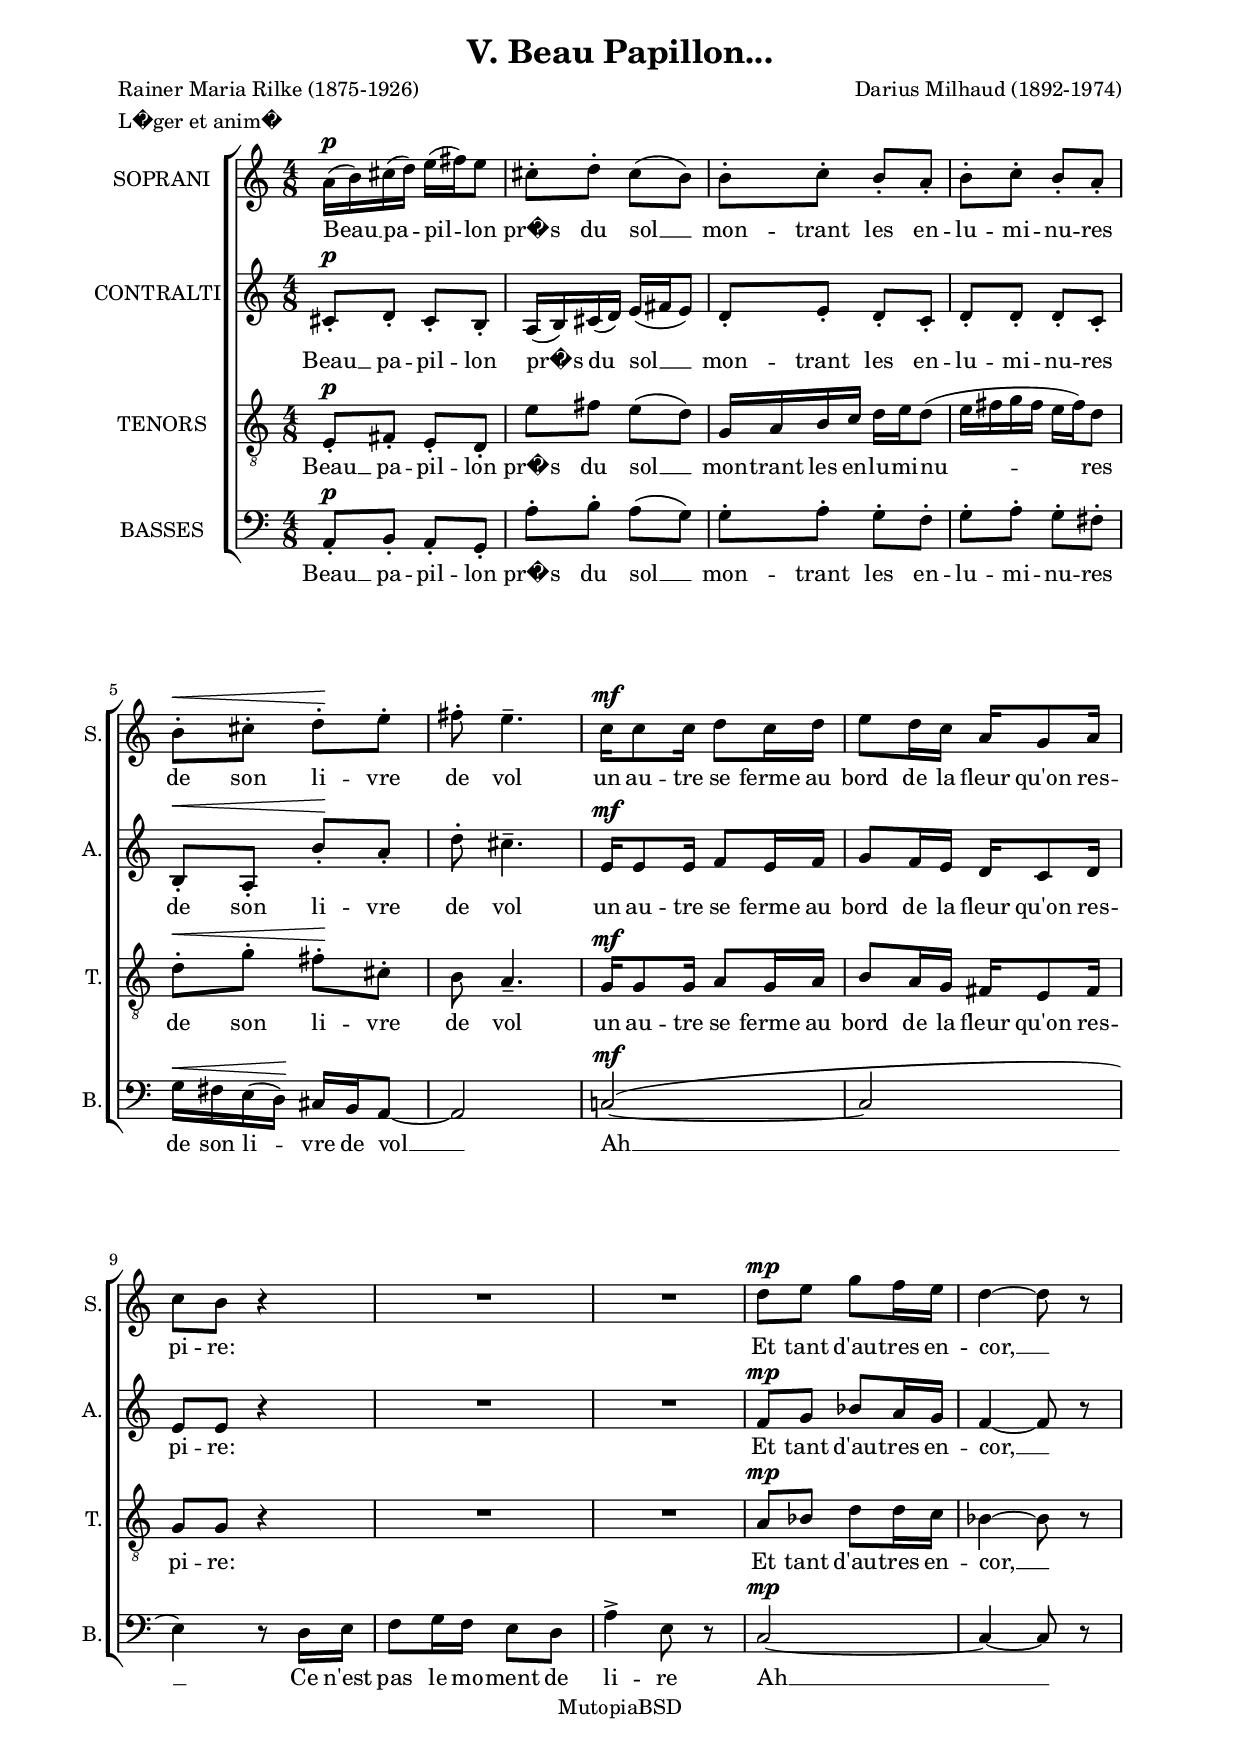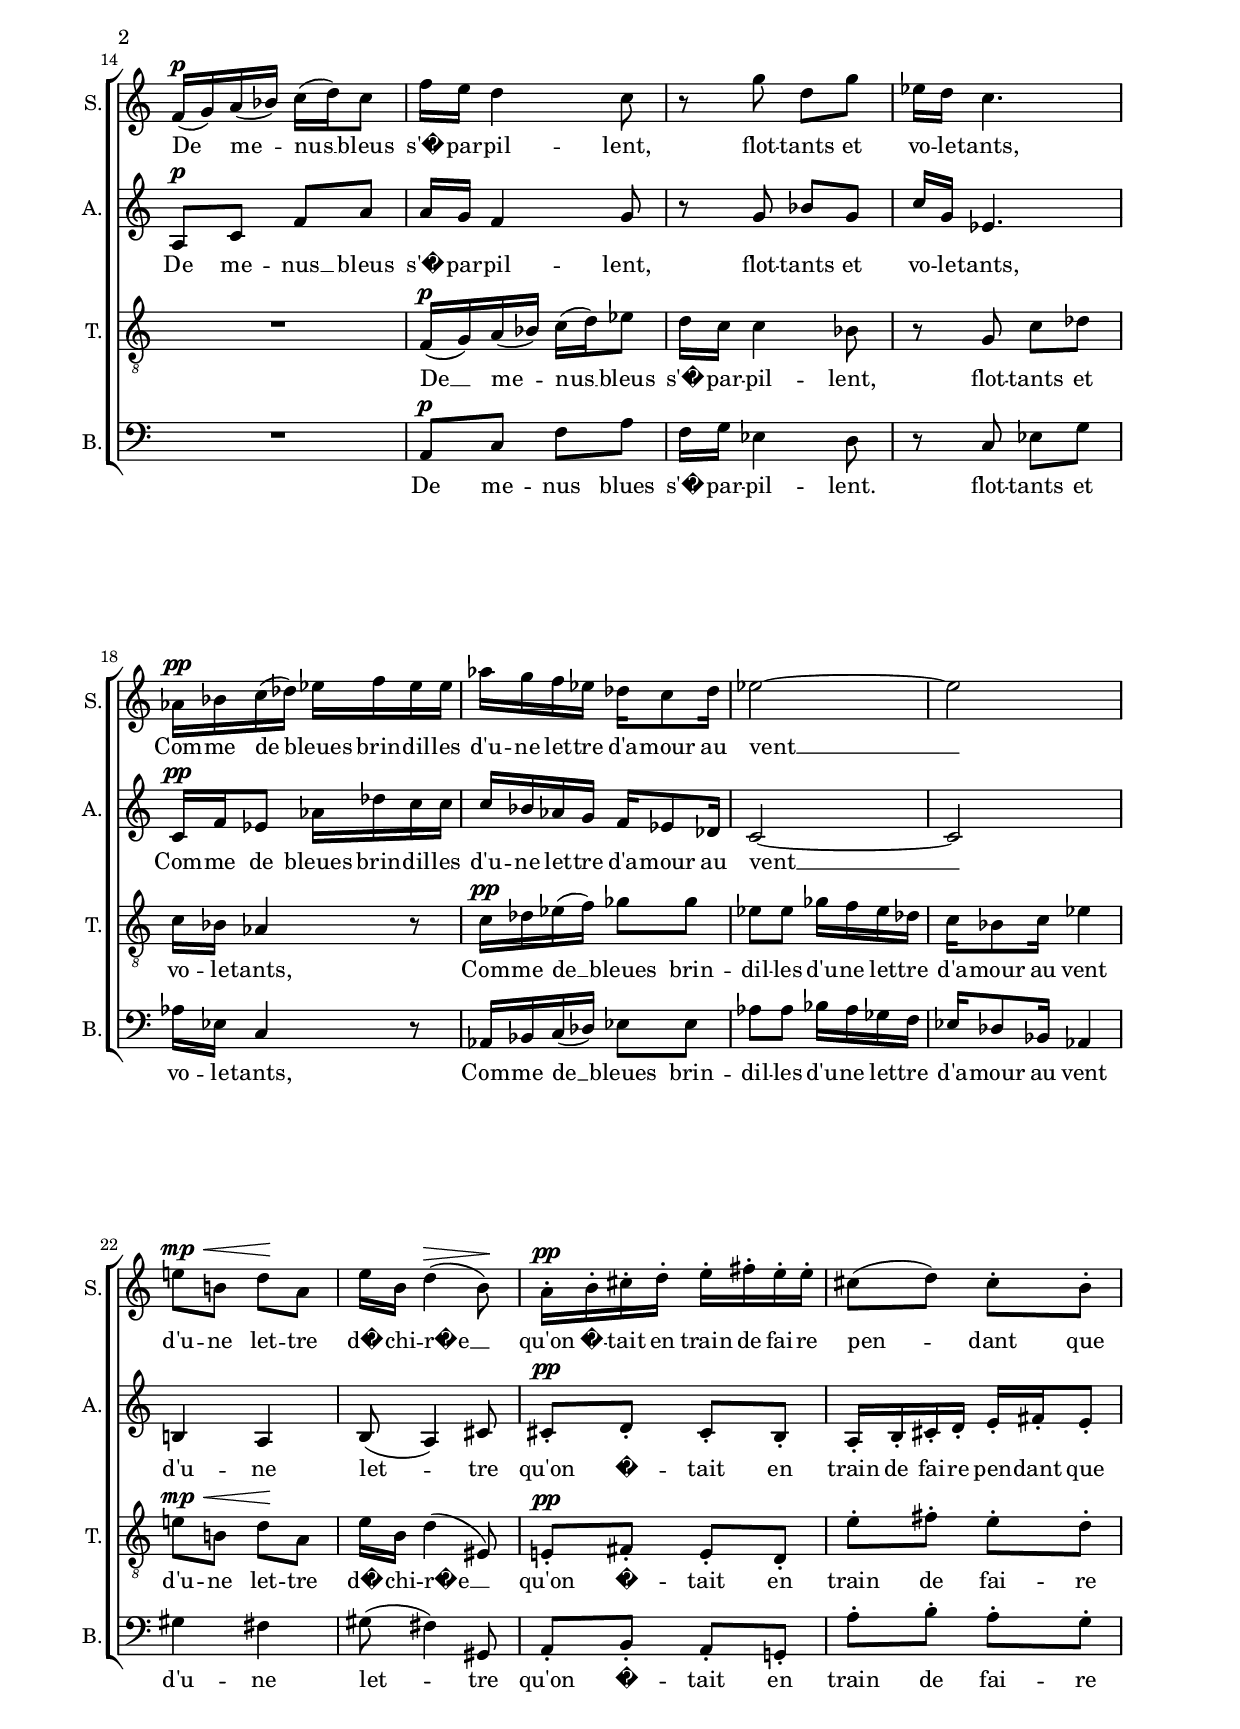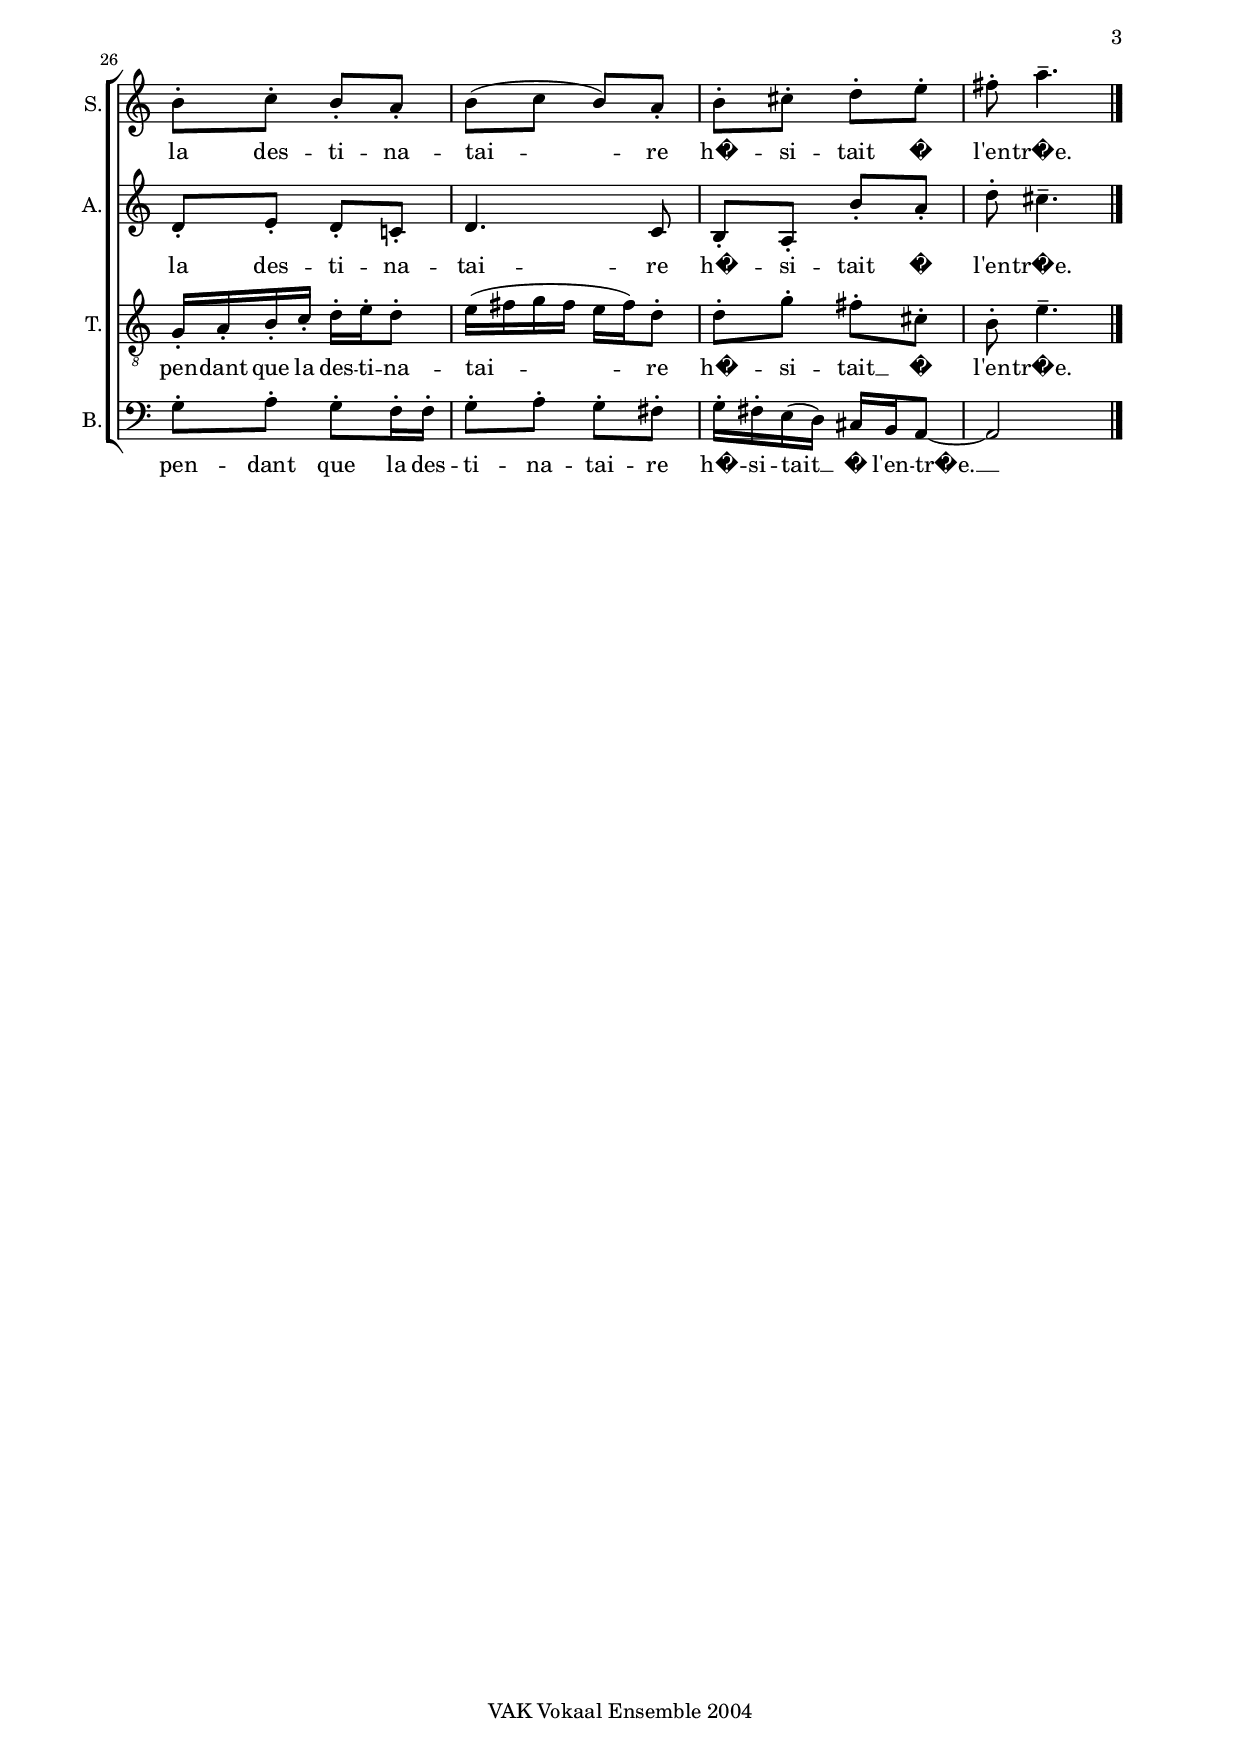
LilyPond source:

\header {
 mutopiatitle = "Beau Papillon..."
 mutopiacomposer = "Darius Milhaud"
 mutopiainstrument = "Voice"
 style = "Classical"
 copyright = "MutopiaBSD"
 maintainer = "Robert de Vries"
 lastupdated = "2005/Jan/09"

  title = "V. Beau Papillon..."
  composer = "Darius Milhaud (1892-1974)"
  poet = "Rainer Maria Rilke (1875-1926)"
  meter = "L�ger et anim�"
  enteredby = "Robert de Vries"
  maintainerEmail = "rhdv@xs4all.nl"

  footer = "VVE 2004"
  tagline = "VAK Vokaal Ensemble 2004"
% tagline = "\\\\This music is part of the Mutopia project, http://sca.uwaterloo.ca/Mutopia/\\\\It has been typeset and placed in the public domain by Robert de Vries.\\\\Unrestricted modification and redistribution is permitted and encouraged --- copy this music and share it!"
}

\version "2.4.0"

#(set-default-paper-size "a4")
#(set-global-staff-size 18)

global = {
   \time 4/8
}

sopraan = \relative c'' \context Voice = "sopraan" {
\clef "violin"
   \dynamicUp
\key c \major
%1
a16\p( b) cis( d) e( fis) e8 | cis-. d-. cis( b) |
b-. c-. b-. a-. | b-. c-. b-. a-. | b-.\< cis-. d-.\! e-. |
fis-. e4.-- | c16\mf c8 c16 d8 c16 d | e8 d16 c a g8 a16 |
c8 b r4 | R2 | R2 | d8\mp e g f16 e |
d4 ~ d8 r8 | f,16\p( g) a( bes) c( d) c8 | f16 e d4 c8 | r g' d g |
es16 d c4. | as16\pp bes c( des) es f es es | as g f es des c8 des16 |
es2 ~ | es2 | e!8\mp\< b! d\! a | e'16 b d4\>( b8\!) |
a16-.\pp b-. cis-. d-. e-. fis-. e-. e-. | cis8( d) cis-. b-. | b-. c-. b-. a-. |
b( c b) a-. | b-. cis-. d-. e-. | fis-. a4.-- | \bar "|."
}

alt = \relative c' \context Voice = "alt" {
\clef "violin"
   \dynamicUp
\key c \major
%1
cis8-.\p d-. cis-. b-. |a16( b) cis( d) e( fis e8) |
d-. e-. d-. c-. | d-. d-. d-. c-. | b-.\< a-. b'-.\! a-. |
d-. cis4.-- | e,16\mf e8 e16 f8 e16 f |g8 f16 e d c8 d16 |
e8 e r4 | R2 | R2 | f8\mp g bes a16 g |
f4 ~ f8 r | a,\p c f a | a16 g f4 g8 | r g bes g | 
c16 g es4. | c16\pp f es8 as16 des c c | c bes as g f es8 des16 |
c2 ~| c2 | b!4 a | b8( a4) cis8 |
cis-.\pp d-. cis-. b-. | a16-. b-. cis-. d-. e-. fis-. e8-. | d-. e-. d-. c!-. |
d4. c8 | b-. a-. b'-. a-. | d-. cis4.-- 
}

tenor = \relative c' \context Voice = "tenor" {
\clef "violin_8"
   \dynamicUp
\key c \major
%1
e,8-.\p fis-. e-. d-. | e'fis e( d) |
g,16 a b c d e d8( | e16 fis g fis e fis) d8 | d-.\< g-. fis-.\! cis-. |
b a4.-- | g16\mf g8 g16 a8 g16 a | b8 a16 g fis e8 fis16  |
g8 g r4 | R2 | R2 | a8\mp bes d d16 c |
bes4 ~ bes8  r | R2 | f16\p( g) a( bes) c( d) es8 |d16 c c4 bes8 |
r g c des | c16 bes as4 r8 | c16\pp des es( f) ges8 ges |
es es ges16 f es des | c bes8 c16 es4 | e!8\mp\< b! d\! a | e'16 b d4( eis,8) |
e!-.\pp fis-. e-. d-. | e'-. fis-. e-. d-. | g,16-. a-. b-. c-. d-. e-. d8-. |
e16( fis g fis e fis) d8-. | d-. g-. fis-. cis-. | b-. e4.-- |
}

bas = \relative c \context Voice = "bas" {
\clef "bass"
   \dynamicUp
\key c \major
%1
a8-.\p b-. a-. g-. | a'-. b-. a( g) |
%3
g-. a-. g-. f-. | g-. a-. g-. fis-. | g16\< fis e( d\!) cis b a8 ~ |
%6
a2 | c!2\mf-( ~ | c2 | 
%9
e4-) r8 d16 e | f8 g16 f e8 d | a'4-> e8 r8 | c2\mp ~ |
%13
c4 ~ c8 r8 | R2 | a8\p c f a | f16 g es4 d8 |
%17
r8 c es g | as16 es c4 r8 | as16 bes c( des) es8 es |
%20
as as bes16 as ges f | es des8 bes16 as4 | gis'4 fis gis8( fis4) gis,8 |
%24
a-. b-. a-. g!-. | a'-. b-. a-. g-. | g-. a-. g-. f16-. f-. | 
%27
g8-. a-. g-. fis-. | g16-. fis-. e( d) cis b a8 ~ |  a2 |
}

soptext = \lyricmode {
Beau __ pa -- pil -- lon pr�s du sol __
mon -- trant les en -- lu -- mi -- nu -- res de son li -- vre
de vol un au -- tre se ferme au bord de la fleur qu'on res --
pi -- re: Et tant d'au -- tres en -- 
cor, __ De me -- nus __ bleus s'� -- par -- pil -- lent, flot -- tants et
vo -- le -- tants, Com -- me de bleues brin -- dil -- les d'u -- ne let -- tre d'a -- mour au
vent __ d'u -- ne let -- tre d� -- chi -- r�e __
qu'on � -- tait en train de fai -- re pen -- dant que la des -- ti -- na --
tai -- re h� -- si -- tait � l'en -- tr�e.
}

alttext = \lyricmode {
Beau __ pa -- pil -- lon pr�s du sol __
mon -- trant les en -- lu -- mi -- nu -- res de son li -- vre
de vol un au -- tre se ferme au bord de la fleur qu'on res --
pi -- re: Et tant d'au -- tres en -- 
cor, __ De me -- nus __ bleus s'� -- par -- pil -- lent, flot -- tants et
vo -- le -- tants, Com -- me de bleues brin -- dil -- les d'u -- ne let -- tre d'a -- mour au
vent __ d'u -- ne let -- tre
qu'on � -- tait en train de fai -- re pen -- dant que la des -- ti -- na --
tai -- re h� -- si -- tait � l'en -- tr�e.
}

tentext = \lyricmode {
Beau __ pa -- pil -- lon pr�s du sol __
mon -- trant les en -- lu -- mi -- nu -- res de son li -- vre
de vol un au -- tre se ferme au bord de la fleur qu'on res --
pi -- re: Et tant d'au -- tres en -- 
cor, __ De __ me -- nus __ bleus s'� -- par -- pil -- lent,
flot -- tants et vo -- le -- tants, Com -- me de __ bleues brin -- 
dil -- les d'u -- ne let -- tre d'a -- mour au vent d'u -- ne let -- tre d� -- chi -- r�e __
qu'on � -- tait en train de fai -- re pen -- dant que la des -- ti -- na -- 
tai -- re h� -- si -- tait __ � l'en -- tr�e.

}

bastext = \lyricmode {
Beau __ pa -- pil -- lon pr�s du sol __
mon -- trant les en -- lu -- mi -- nu -- res de son li -- vre de vol __
Ah __
Ce n'est pas le mo -- ment de li -- re Ah __
De me -- nus blues s'� -- par -- pil -- lent.
flot -- tants et vo -- le -- tants, Com -- me de __ bleues brin --
dil -- les d'u -- ne let -- tre d'a -- mour au vent d'u -- ne let -- tre
qu'on � -- tait en train de fai -- re pen -- dant que la des -- 
ti -- na -- tai -- re h� -- si -- tait __ � l'en -- tr�e. __
}

\score {
    \context ChoirStaff = "coro" <<
	\override Score.BarNumber #'padding = #2
	\override Score.TimeSignature #'style = #'numbered

	\context Staff = "sopraan" <<
%	    \set Staff.autoBeaming = ##f
	    \set Staff.midiInstrument = #"flute"
	    \set Staff.instrument = "SOPRANI"
	    \set Staff.instr = "S."
	    \global
	    \sopraan
	    \lyricsto "sopraan" \new Lyrics \soptext
	>>

	\context Staff = "alt" <<
%	    \set Staff.autoBeaming = ##f
	    \set Staff.midiInstrument = #"flute"
	    \set Staff.instrument = "CONTRALTI"
	    \set Staff.instr = "A."
	    \global
	    \alt
	    \lyricsto "alt" \new Lyrics \alttext
	>>

	\context Staff = "tenor" <<
%	    \set Staff.autoBeaming = ##f
	    \set Staff.midiInstrument = #"flute"
	    \set Staff.instrument = "TENORS"
	    \set Staff.instr = "T."
	    \global
	    \tenor
	    \lyricsto "tenor" \new Lyrics \tentext
	>>

	\context Staff = "bas" <<
%	    \set Staff.autoBeaming = ##f
	    \set Staff.midiInstrument = #"flute"
	    \set Staff.instrument = "BASSES"
	    \set Staff.instr = "B."
	    \global
	    \bas
	    \lyricsto "bas" \new Lyrics \bastext
	>>

    >>
    \midi  { 
	\tempo 4=70 
	\context {
	    \Voice
	    \remove "Dynamic_performer"
	    \remove "Span_dynamic_performer"
	}
    }
    \layout {
	\context {
	    % a little smaller so lyrics can be closer to the staff. 
	    minimumVerticalExtent = #'(-3 . 3) 
	}
    }
}

\paper {
    linewidth = 17.0\cm
    indent = 2\cm
}
